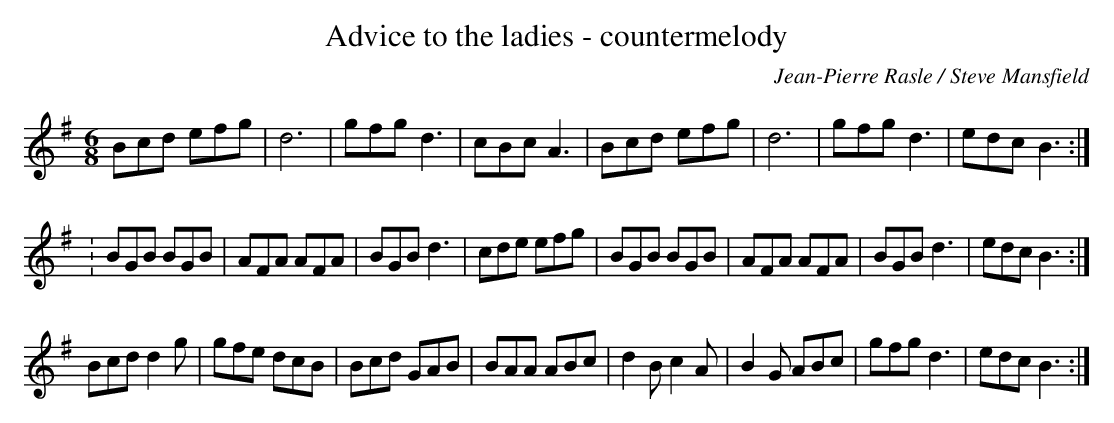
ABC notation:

X:1
T:Advice to the ladies - countermelody
M:6/8
L:1/8
C:Jean-Pierre Rasle / Steve Mansfield
K:G
Bcd efg|d6|gfg d3|cBc A3|Bcd efg|d6|gfg d3|edc B3:|
:BGB BGB|AFA AFA|BGB d3|cde efg|BGB BGB|AFA AFA|BGB d3|edc B3:|
Bcd d2g|gfe dcB|Bcd GAB|BAA ABc|d2B c2A|B2G ABc|gfg d3|edc B3:|
